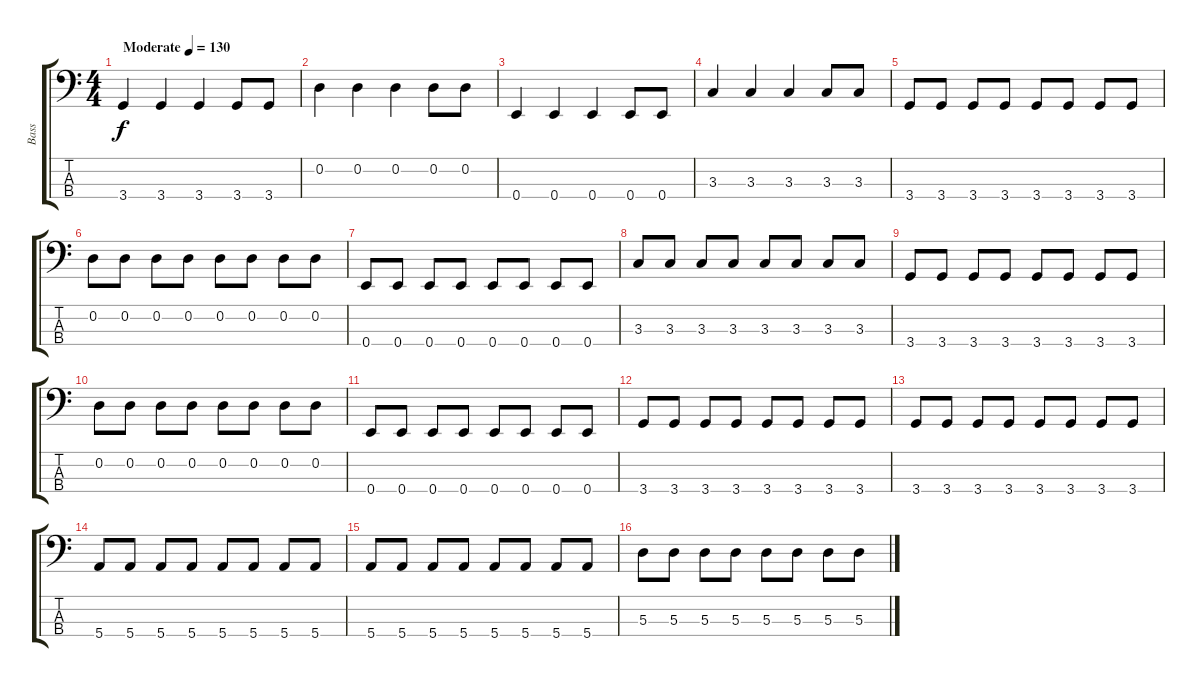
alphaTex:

\track ("Bass" "Bass") {instrument electricbassfinger}
\staff {score tabs}
\tuning (G2 D2 A1 E1) {hide}
\ts (4 4)
\tempo (130 "Moderate")
\clef f4
\ks c
3.4.4{dy f instrument electricbassfinger} 3.4.4 3.4.4 3.4.8 3.4.8 |
0.2.4 0.2.4 0.2.4 0.2.8 0.2.8 |
0.4.4 0.4.4 0.4.4 0.4.8 0.4.8 |
3.3.4 3.3.4 3.3.4 3.3.8 3.3.8 |
3.4.8 3.4.8 3.4.8 3.4.8 3.4.8 3.4.8 3.4.8 3.4.8 |
0.2.8 0.2.8 0.2.8 0.2.8 0.2.8 0.2.8 0.2.8 0.2.8 |
0.4.8 0.4.8 0.4.8 0.4.8 0.4.8 0.4.8 0.4.8 0.4.8 |
3.3.8 3.3.8 3.3.8 3.3.8 3.3.8 3.3.8 3.3.8 3.3.8 |
3.4.8 3.4.8 3.4.8 3.4.8 3.4.8 3.4.8 3.4.8 3.4.8 |
0.2.8 0.2.8 0.2.8 0.2.8 0.2.8 0.2.8 0.2.8 0.2.8 |
0.4.8 0.4.8 0.4.8 0.4.8 0.4.8 0.4.8 0.4.8 0.4.8 |
3.4.8 3.4.8 3.4.8 3.4.8 3.4.8 3.4.8 3.4.8 3.4.8 |
3.4.8 3.4.8 3.4.8 3.4.8 3.4.8 3.4.8 3.4.8 3.4.8 |
5.4.8 5.4.8 5.4.8 5.4.8 5.4.8 5.4.8 5.4.8 5.4.8 |
5.4.8 5.4.8 5.4.8 5.4.8 5.4.8 5.4.8 5.4.8 5.4.8 |
5.3.8 5.3.8 5.3.8 5.3.8 5.3.8 5.3.8 5.3.8 5.3.8
